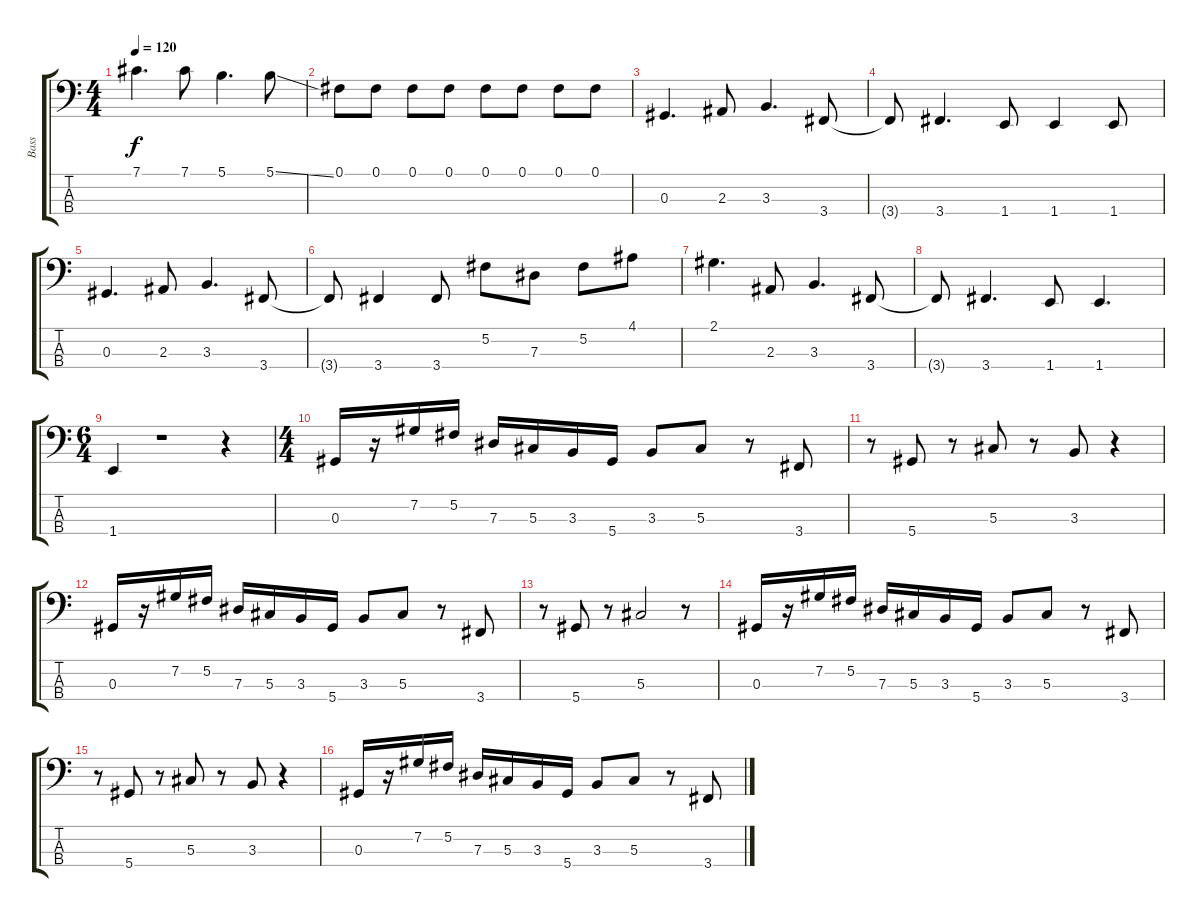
\track ("Bass" "Bass") {instrument electricbassfinger}
\staff {score tabs}
\tuning (Gb2 Db2 Ab1 Eb1) {hide}
\ts (4 4)
\tempo 120
\clef f4
\ks c
7.1.4{d dy f} 7.1.8 5.1.4{d} 5.1{ss}.8 |
0.1.8 0.1.8 0.1.8 0.1.8 0.1.8 0.1.8 0.1.8 0.1.8 |
0.3.4{d} 2.3.8 3.3.4{d} 3.4.8 |
3.4{t}.8 3.4.4{d} 1.4.8 1.4.4 1.4.8 |
0.3.4{d} 2.3.8 3.3.4{d} 3.4.8 |
3.4{t}.8 3.4.4 3.4.8 5.2.8 7.3.8 5.2.8 4.1.8 |
2.1.4{d} 2.3.8 3.3.4{d} 3.4.8 |
3.4{t}.8 3.4.4{d} 1.4.8 1.4.4{d} |
\ts (6 4)
1.4.4 r.1 r.4 |
\ts (4 4)
0.3.16 r.16 7.2.16 5.2.16 7.3.16 5.3.16 3.3.16 5.4.16 3.3.8 5.3.8 r.8 3.4.8 |
r.8 5.4.8 r.8 5.3.8 r.8 3.3.8 r.4 |
0.3.16 r.16 7.2.16 5.2.16 7.3.16 5.3.16 3.3.16 5.4.16 3.3.8 5.3.8 r.8 3.4.8 |
r.8 5.4.8 r.8 5.3.2 r.8 |
0.3.16 r.16 7.2.16 5.2.16 7.3.16 5.3.16 3.3.16 5.4.16 3.3.8 5.3.8 r.8 3.4.8 |
r.8 5.4.8 r.8 5.3.8 r.8 3.3.8 r.4 |
0.3.16 r.16 7.2.16 5.2.16 7.3.16 5.3.16 3.3.16 5.4.16 3.3.8 5.3.8 r.8 3.4.8
